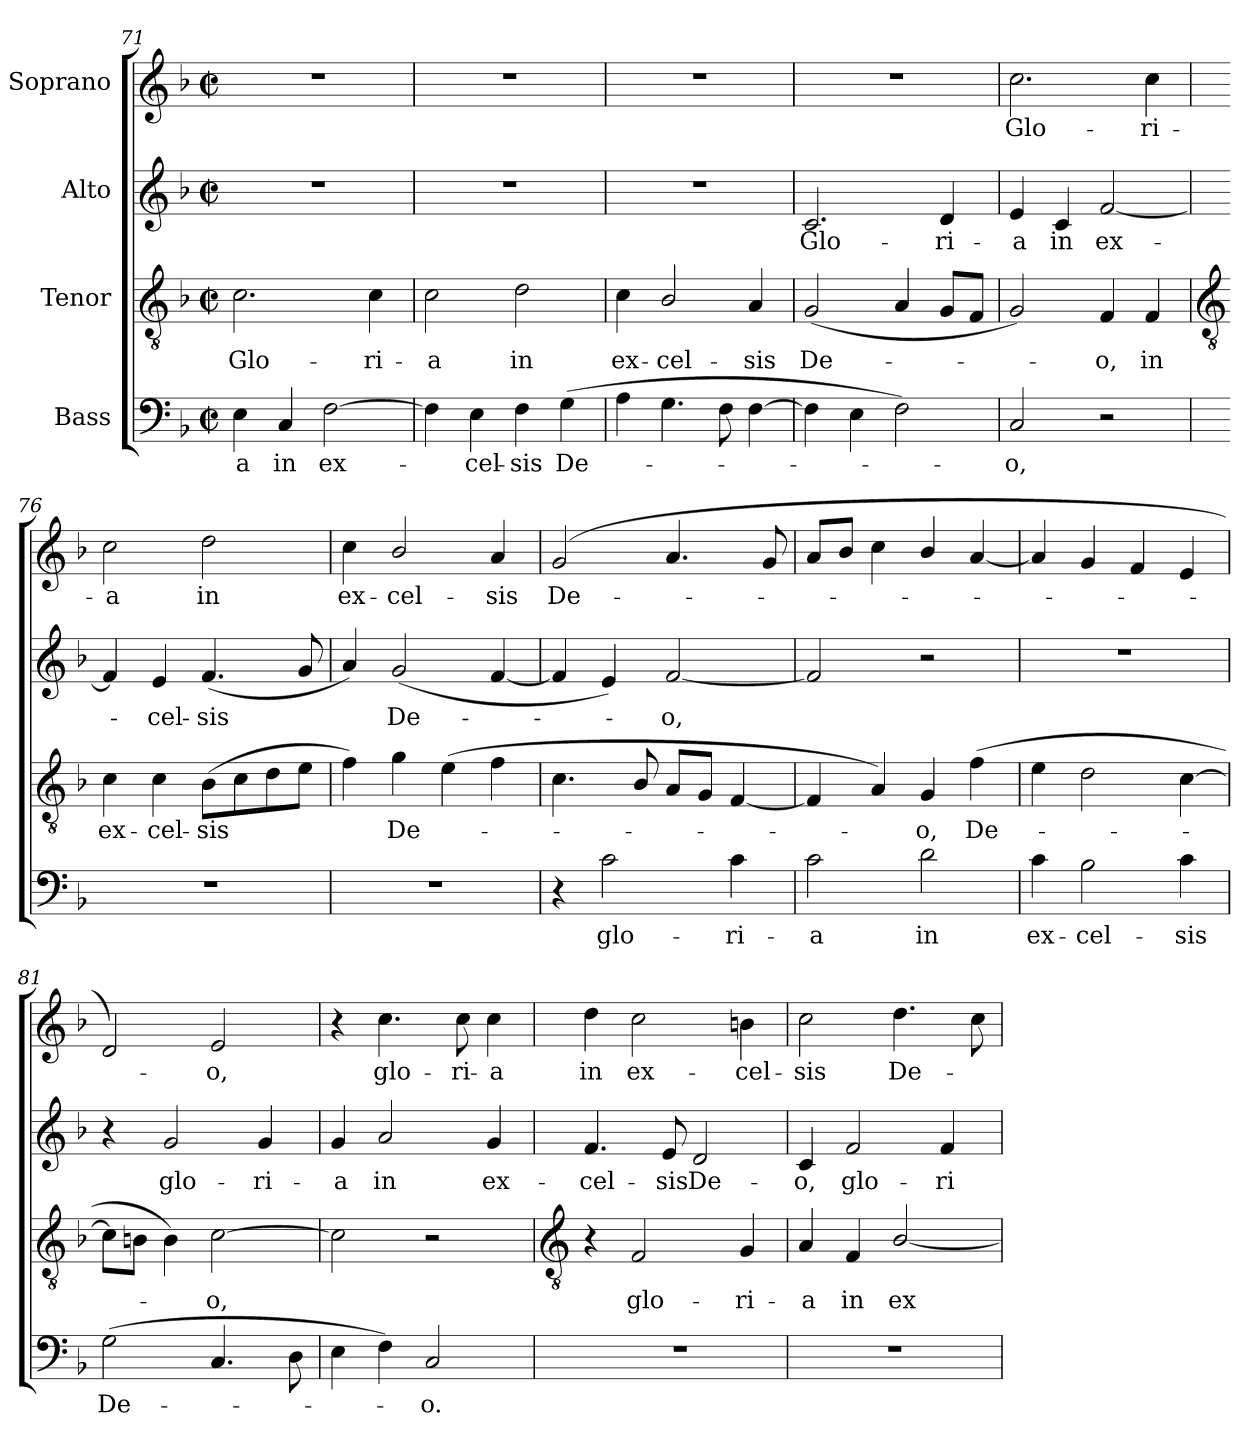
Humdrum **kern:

**kern	**text	**kern	**text	**kern	**text	**kern	**text
*part4	*part4	*part3	*part3	*part2	*part2	*part1	*part1
*staff4	*staff4	*staff3	*staff3	*staff2	*staff2	*staff1	*staff1
*I"Bass	*	*I"Tenor	*	*I"Alto	*	*I"Soprano	*
*clefF4	*	*clefGv2	*	*clefG2	*	*clefG2	*
*k[b-]	*	*k[b-]	*	*k[b-]	*	*k[b-]	*
*F:	*	*F:	*	*F:	*	*F:	*
*M2/2	*	*M2/2	*	*M2/2	*	*M2/2	*
*met(c|)	*	*met(c|)	*	*met(c|)	*	*met(c|)	*
=71	=71	=71	=71	=71	=71	=71	=71
!	!LO:LY:b	!	!LO:LY:b	!	!	!	!
4E	-a	2.c	Glo-	1r	.	1r	.
!	!LO:LY:b	!	!	!	!	!	!
4C	in	.	.	.	.	.	.
!	!LO:LY:b	!	!	!	!	!	!
[2F	ex-	.	.	.	.	.	.
!	!	!	!LO:LY:b	!	!	!	!
.	.	4c	-ri-	.	.	.	.
=72	=72	=72	=72	=72	=72	=72	=72
!	!	!	!LO:LY:b	!	!	!	!
4F]	.	2c	-a	1r	.	1r	.
!	!LO:LY:b	!	!	!	!	!	!
4E	cel-	.	.	.	.	.	.
!	!LO:LY:b	!	!LO:LY:b	!	!	!	!
4F	-sis	2d	in	.	.	.	.
!	!LO:LY:b	!	!	!	!	!	!
(>4G	De-	.	.	.	.	.	.
=73	=73	=73	=73	=73	=73	=73	=73
!	!	!	!LO:LY:b	!	!	!	!
4A	.	4c	ex-	1r	.	1r	.
!	!	!	!LO:LY:b	!	!	!	!
4.G	.	2B-/	-cel-	.	.	.	.
8F	.	.	.	.	.	.	.
!	!	!	!LO:LY:b	!	!	!	!
[4F	.	4A	-sis	.	.	.	.
=74	=74	=74	=74	=74	=74	=74	=74
!	!	!	!LO:LY:b	!	!LO:LY:b	!	!
4F]	.	(<2G	De-	2.c	Glo-	1r	.
4E	.	.	.	.	.	.	.
2F)	.	4A	.	.	.	.	.
!	!	!	!	!	!LO:LY:b	!	!
.	.	8GL	.	4d	-ri-	.	.
.	.	8FJ	.	.	.	.	.
=75	=75	=75	=75	=75	=75	=75	=75
!	!LO:LY:b	!	!	!	!LO:LY:b	!	!LO:LY:b
2C	o,	2G)	.	4e	-a	2.cc	Glo-
!	!	!	!	!	!LO:LY:b	!	!
.	.	.	.	4c	in	.	.
!	!	!	!LO:LY:b	!	!LO:LY:b	!	!
2r	.	4F	o,	[2f	ex-	.	.
!	!	!	!LO:LY:b	!	!	!	!LO:LY:b
.	.	4F	in	.	.	4cc	-ri-
!!LO:LB:g=z
=76	=76	=76	=76	=76	=76	=76	=76
*	*	*clefGv2	*	*	*	*	*
!	!	!	!LO:LY:b	!	!	!	!LO:LY:b
1r	.	4c	ex-	4f]	.	2cc	-a
!	!	!	!LO:LY:b	!	!LO:LY:b	!	!
.	.	4c	-cel-	4e	cel-	.	.
!	!	!	!LO:LY:b	!	!LO:LY:b	!	!LO:LY:b
.	.	(>8B-L	-sis	(<4.f	-sis	2dd	in
.	.	8c	.	.	.	.	.
.	.	8d	.	.	.	.	.
.	.	8eJ	.	8g	.	.	.
=77	=77	=77	=77	=77	=77	=77	=77
!	!	!	!	!	!	!	!LO:LY:b
1r	.	4f)	.	4a)	.	4cc	ex-
!	!	!	!LO:LY:b	!	!LO:LY:b	!	!LO:LY:b
.	.	4g	De-	(<2g	De-	2b-/	-cel-
.	.	(>4e	.	.	.	.	.
!	!	!	!	!	!	!	!LO:LY:b
.	.	4f	.	[4f	.	4a	-sis
=78	=78	=78	=78	=78	=78	=78	=78
!	!	!	!	!	!	!	!LO:LY:b
4r	.	4.c	.	4f]	.	(<2g	De-
!	!LO:LY:b	!	!	!	!	!	!
2c	glo-	.	.	4e)	.	.	.
.	.	8B-/	.	.	.	.	.
!	!	!	!	!	!LO:LY:b	!	!
.	.	8AL	.	[2f	o,	4.a	.
.	.	8GJ	.	.	.	.	.
!	!LO:LY:b	!	!	!	!	!	!
4c	-ri-	[4F	.	.	.	.	.
.	.	.	.	.	.	8g	.
=79	=79	=79	=79	=79	=79	=79	=79
!	!LO:LY:b	!	!	!	!	!	!
2c	-a	4F]	.	2f]	.	8aL	.
.	.	.	.	.	.	8b-J	.
.	.	4A)	.	.	.	4cc	.
!	!LO:LY:b	!	!LO:LY:b	!	!	!	!
2d	in	4G	o,	2r	.	4b-/	.
!	!	!	!LO:LY:b	!	!	!	!
.	.	(>4f	De-	.	.	[4a	.
=80	=80	=80	=80	=80	=80	=80	=80
!	!LO:LY:b	!	!	!	!	!	!
4c	ex-	4e	.	1r	.	4a]	.
!	!LO:LY:b	!	!	!	!	!	!
2B-	-cel-	2d	.	.	.	4g	.
.	.	.	.	.	.	4f	.
!	!LO:LY:b	!	!	!	!	!	!
4c	-sis	[4c	.	.	.	4e	.
=81	=81	=81	=81	=81	=81	=81	=81
!	!LO:LY:b	!	!	!	!	!	!
(>2G	De-	8cL]	.	4r	.	2d)	.
.	.	8BnJ	.	.	.	.	.
!	!	!	!	!	!LO:LY:b	!	!
.	.	4B)	.	2g	glo-	.	.
!	!	!	!LO:LY:b	!	!	!	!LO:LY:b
4.C	.	[2c	o,	.	.	2e	o,
!	!	!	!	!	!LO:LY:b	!	!
.	.	.	.	4g	-ri-	.	.
8D	.	.	.	.	.	.	.
=82	=82	=82	=82	=82	=82	=82	=82
!	!	!	!	!	!LO:LY:b	!	!
4E	.	2c]	.	4g	-a	4r	.
!	!	!	!	!	!LO:LY:b	!	!LO:LY:b
4F)	.	.	.	2a	in	4.cc	glo-
!	!LO:LY:b	!	!	!	!	!	!
2C	o.	2r	.	.	.	.	.
!	!	!	!	!	!	!	!LO:LY:b
.	.	.	.	.	.	8cc	-ri-
!	!	!	!	!	!LO:LY:b	!	!LO:LY:b
.	.	.	.	4g	ex-	4cc	-a
!!LO:LB:g=z
=83	=83	=83	=83	=83	=83	=83	=83
*	*	*clefGv2	*	*	*	*	*
!	!	!	!	!	!LO:LY:b	!	!LO:LY:b
1r	.	4r	.	4.f	-cel-	4dd	in
!	!	!	!LO:LY:b	!	!	!	!LO:LY:b
.	.	2F	glo-	.	.	2cc	ex-
!	!	!	!	!	!LO:LY:b	!	!
.	.	.	.	8e	-sis	.	.
!	!	!	!	!	!LO:LY:b	!	!
.	.	.	.	2d	De-	.	.
!	!	!	!LO:LY:b	!	!	!	!LO:LY:b
.	.	4G	-ri-	.	.	4bn	-cel-
=84	=84	=84	=84	=84	=84	=84	=84
!	!	!	!LO:LY:b	!	!LO:LY:b	!	!LO:LY:b
1r	.	4A	-a	4c	-o,	2cc	-sis
!	!	!	!LO:LY:b	!	!LO:LY:b	!	!
.	.	4F	in	2f	glo-	.	.
!	!	!	!LO:LY:b	!	!	!	!LO:LY:b
.	.	[2B-/	ex-	.	.	4.dd	De-
!	!	!	!	!	!LO:LY:b	!	!
.	.	.	.	4f	-ri-	.	.
.	.	.	.	.	.	8cc	.
=	=	=	=	=	=	=	=
*-	*-	*-	*-	*-	*-	*-	*-
